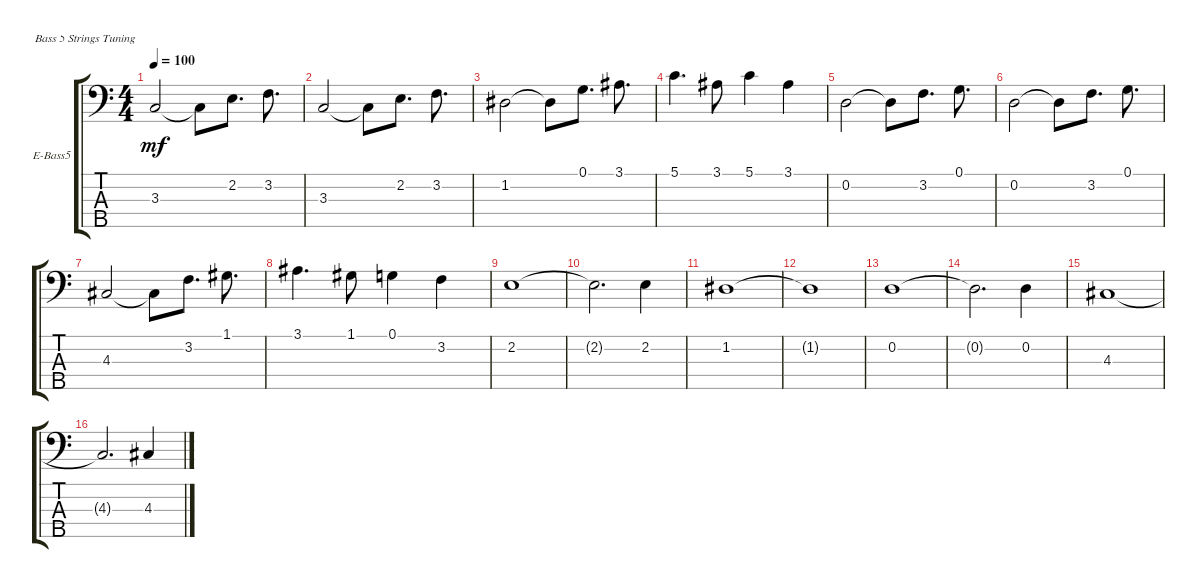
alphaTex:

\bracketExtendMode groupsimilarinstruments
\firstSystemTrackNameOrientation horizontal
\otherSystemsTrackNameOrientation horizontal
\track ("Electric Bass" "E-Bass5") {multiBarRest instrument electricbassfinger}
\staff {score tabs}
\tuning (G2 D2 A1 E1 B0)
\ts (4 4)
\tempo 100
\clef f4
\ks c
3.3.2{dy mf} 3.3{t}.8 2.2.8{d} 3.2.8{d} |
3.3.2 3.3{t}.8 2.2.8{d} 3.2.8{d} |
1.2.2 1.2{t}.8 0.1.8{d} 3.1.8{d} |
5.1.4{d} 3.1.8 5.1.4 3.1.4 |
0.2.2 0.2{t}.8 3.2.8{d} 0.1.8{d} |
0.2.2 0.2{t}.8 3.2.8{d} 0.1.8{d} |
4.3.2 4.3{t}.8 3.2.8{d} 1.1.8{d} |
3.1.4{d} 1.1.8 0.1.4 3.2.4 |
2.2.1 |
2.2{t}.2{d} 2.2.4 |
1.2.1 |
1.2{t}.1 |
0.2.1 |
0.2{t}.2{d} 0.2.4 |
4.3.1 |
4.3{t}.2{d} 4.3.4
